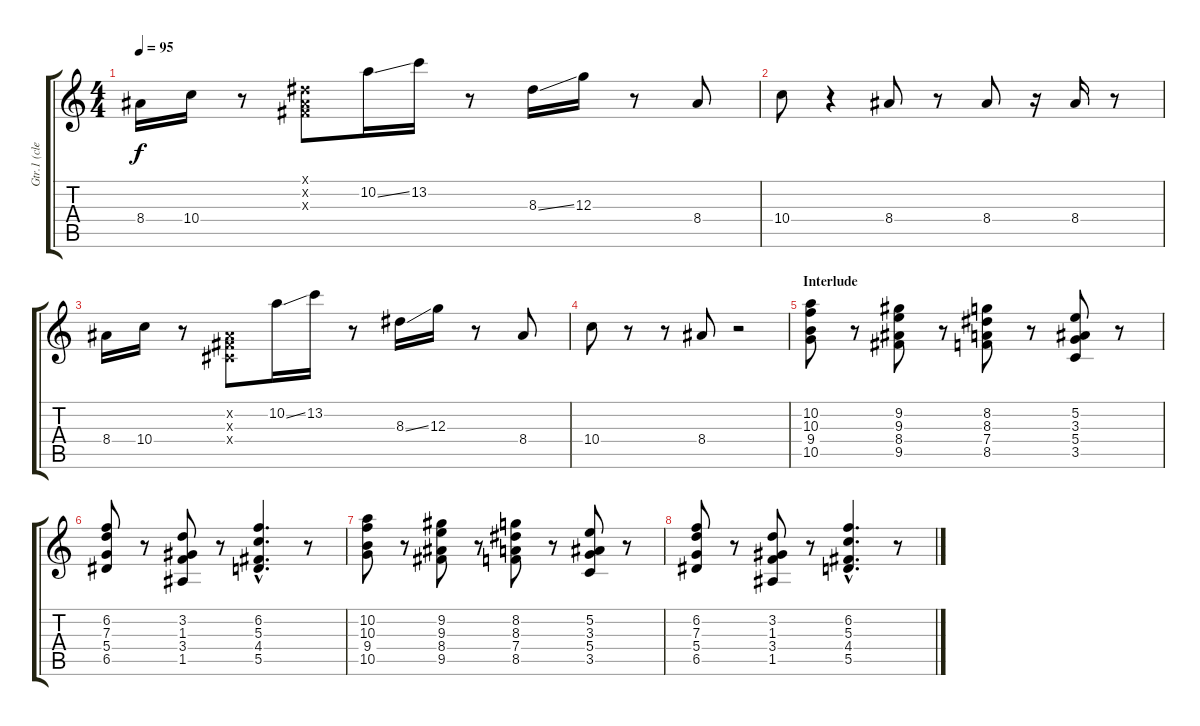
\track ("Gtr.1 (clean)" "Gtr.1 (cle") {instrument electricguitarclean}
\staff {score tabs}
\tuning (E4 B3 G3 D3 A2 E2) {hide}
\ts (4 4)
\tempo 95
\clef g2
\ks c
8.4.16{dy f} 10.4.16 r.8 (-1.1{x} -1.2{x} -1.3{x}).8 10.2{ss}.16 13.2.16 r.8 8.3{ss}.16 12.3.16 r.8 8.4.8 |
10.4.8 r.4 8.4.8 r.8 8.4.8 r.16 8.4.16 r.8 |
8.4.16 10.4.16 r.8 (-1.2{x} -1.3{x} -1.4{x}).8 10.2{ss}.16 13.2.16 r.8 8.3{ss}.16 12.3.16 r.8 8.4.8 |
10.4.8 r.8 r.8 8.4.8 r.2 |
\section ("" "Interlude")
(10.2 10.3 9.4 10.5).8 r.8 (9.2 9.3 8.4 9.5).8 r.8 (8.2 8.3 7.4 8.5).8 r.8 (5.2 3.3 5.4 3.5).8 r.8 |
(6.2 7.3 5.4 6.5).8 r.8 (3.2 1.3 3.4 1.5).8 r.8 (6.2{hac} 5.3{hac} 4.4{hac} 5.5{hac}).4{d} r.8 |
(10.2 10.3 9.4 10.5).8 r.8 (9.2 9.3 8.4 9.5).8 r.8 (8.2 8.3 7.4 8.5).8 r.8 (5.2 3.3 5.4 3.5).8 r.8 |
(6.2 7.3 5.4 6.5).8 r.8 (3.2 1.3 3.4 1.5).8 r.8 (6.2{hac} 5.3{hac} 4.4{hac} 5.5{hac}).4{d} r.8
